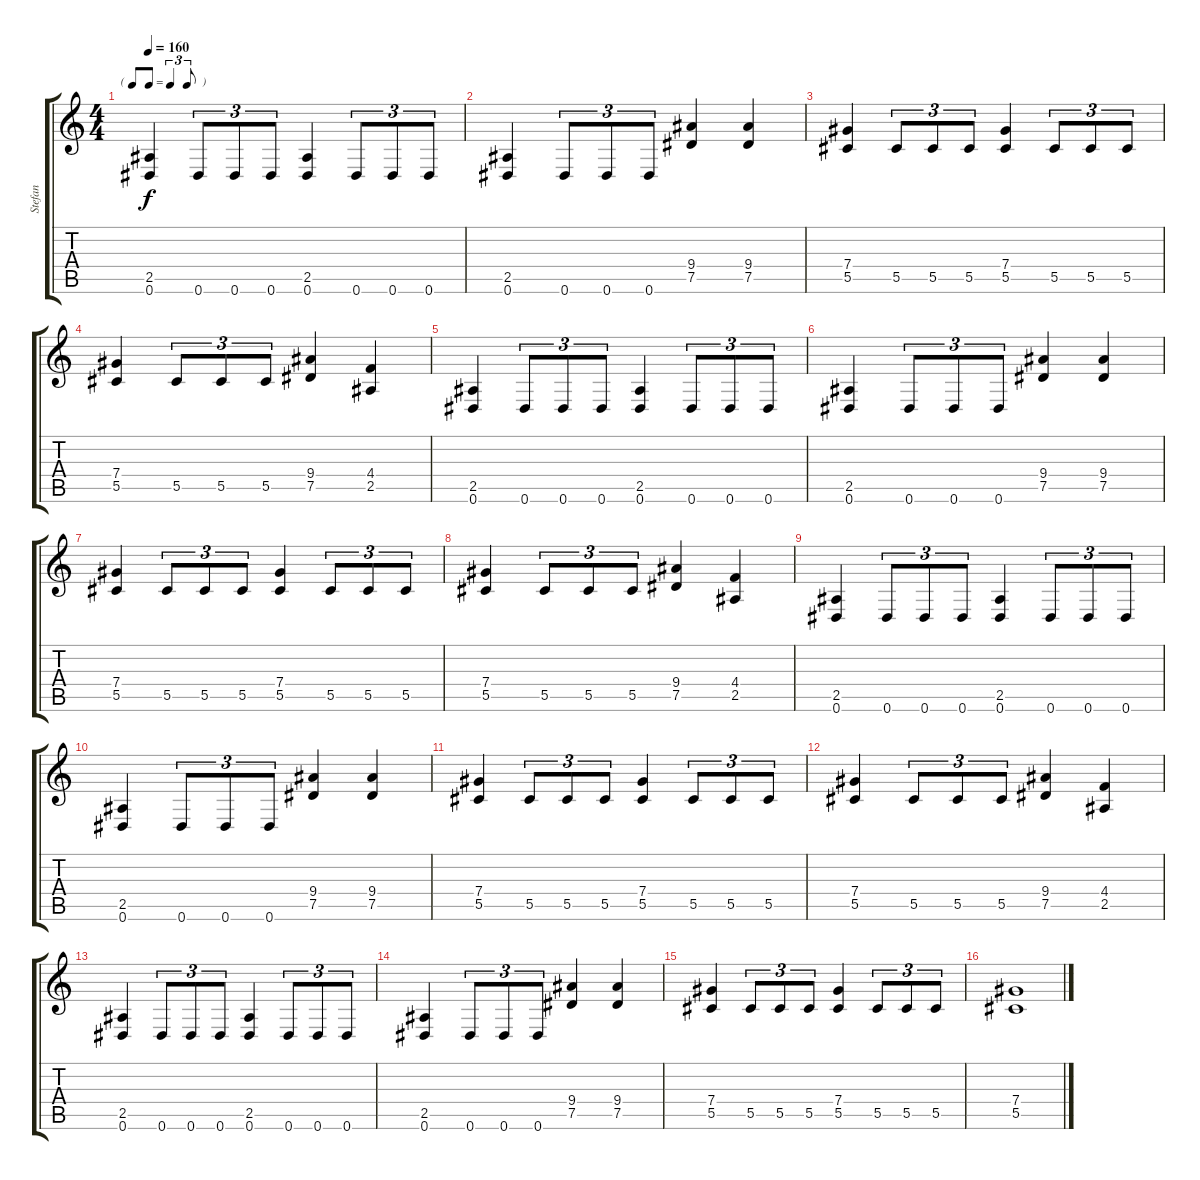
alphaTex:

\track ("Stefan" "Stefan") {instrument distortionguitar}
\staff {score tabs}
\tuning (Eb4 Bb3 Gb3 Db3 Ab2 Eb2) {hide}
\ts (4 4)
\tf triplet8th
\tempo 160
\clef g2
\ks c
(2.5 0.6).4{dy f} 0.6.8{tu (3 2)} 0.6.8{tu (3 2)} 0.6.8{tu (3 2)} (2.5 0.6).4 0.6.8{tu (3 2)} 0.6.8{tu (3 2)} 0.6.8{tu (3 2)} |
(2.5 0.6).4 0.6.8{tu (3 2)} 0.6.8{tu (3 2)} 0.6.8{tu (3 2)} (9.4 7.5).4 (9.4 7.5).4 |
(7.4 5.5).4 5.5.8{tu (3 2)} 5.5.8{tu (3 2)} 5.5.8{tu (3 2)} (7.4 5.5).4 5.5.8{tu (3 2)} 5.5.8{tu (3 2)} 5.5.8{tu (3 2)} |
(7.4 5.5).4 5.5.8{tu (3 2)} 5.5.8{tu (3 2)} 5.5.8{tu (3 2)} (9.4 7.5).4 (4.4 2.5).4 |
(2.5 0.6).4 0.6.8{tu (3 2)} 0.6.8{tu (3 2)} 0.6.8{tu (3 2)} (2.5 0.6).4 0.6.8{tu (3 2)} 0.6.8{tu (3 2)} 0.6.8{tu (3 2)} |
(2.5 0.6).4 0.6.8{tu (3 2)} 0.6.8{tu (3 2)} 0.6.8{tu (3 2)} (9.4 7.5).4 (9.4 7.5).4 |
(7.4 5.5).4 5.5.8{tu (3 2)} 5.5.8{tu (3 2)} 5.5.8{tu (3 2)} (7.4 5.5).4 5.5.8{tu (3 2)} 5.5.8{tu (3 2)} 5.5.8{tu (3 2)} |
(7.4 5.5).4 5.5.8{tu (3 2)} 5.5.8{tu (3 2)} 5.5.8{tu (3 2)} (9.4 7.5).4 (4.4 2.5).4 |
(2.5 0.6).4 0.6.8{tu (3 2)} 0.6.8{tu (3 2)} 0.6.8{tu (3 2)} (2.5 0.6).4 0.6.8{tu (3 2)} 0.6.8{tu (3 2)} 0.6.8{tu (3 2)} |
(2.5 0.6).4 0.6.8{tu (3 2)} 0.6.8{tu (3 2)} 0.6.8{tu (3 2)} (9.4 7.5).4 (9.4 7.5).4 |
(7.4 5.5).4 5.5.8{tu (3 2)} 5.5.8{tu (3 2)} 5.5.8{tu (3 2)} (7.4 5.5).4 5.5.8{tu (3 2)} 5.5.8{tu (3 2)} 5.5.8{tu (3 2)} |
(7.4 5.5).4 5.5.8{tu (3 2)} 5.5.8{tu (3 2)} 5.5.8{tu (3 2)} (9.4 7.5).4 (4.4 2.5).4 |
(2.5 0.6).4 0.6.8{tu (3 2)} 0.6.8{tu (3 2)} 0.6.8{tu (3 2)} (2.5 0.6).4 0.6.8{tu (3 2)} 0.6.8{tu (3 2)} 0.6.8{tu (3 2)} |
(2.5 0.6).4 0.6.8{tu (3 2)} 0.6.8{tu (3 2)} 0.6.8{tu (3 2)} (9.4 7.5).4 (9.4 7.5).4 |
(7.4 5.5).4 5.5.8{tu (3 2)} 5.5.8{tu (3 2)} 5.5.8{tu (3 2)} (7.4 5.5).4 5.5.8{tu (3 2)} 5.5.8{tu (3 2)} 5.5.8{tu (3 2)} |
(7.4 5.5).1
